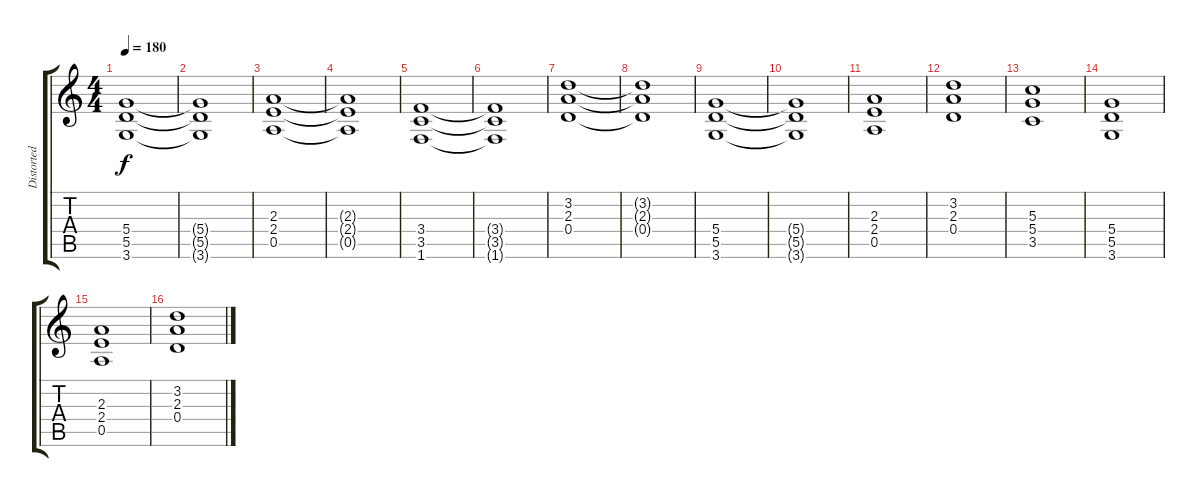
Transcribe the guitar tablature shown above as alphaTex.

\track ("Distorted Gtr 3" "Distorted ") {instrument acousticguitarnylon}
\staff {score tabs}
\tuning (E4 B3 G3 D3 A2 E2) {hide}
\ts (4 4)
\tempo 180
\clef g2
\ks aminor
(5.4 5.5 3.6).1{dy f} |
(5.4{t} 5.5{t} 3.6{t}).1 |
(2.3 2.4 0.5).1 |
(2.3{t} 2.4{t} 0.5{t}).1 |
(3.4 3.5 1.6).1 |
(3.4{t} 3.5{t} 1.6{t}).1 |
(3.2 2.3 0.4).1 |
(3.2{t} 2.3{t} 0.4{t}).1 |
(5.4 5.5 3.6).1 |
(5.4{t} 5.5{t} 3.6{t}).1 |
(2.3 2.4 0.5).1 |
(3.2 2.3 0.4).1 |
(5.3 5.4 3.5).1 |
(5.4 5.5 3.6).1 |
(2.3 2.4 0.5).1 |
(3.2 2.3 0.4).1
